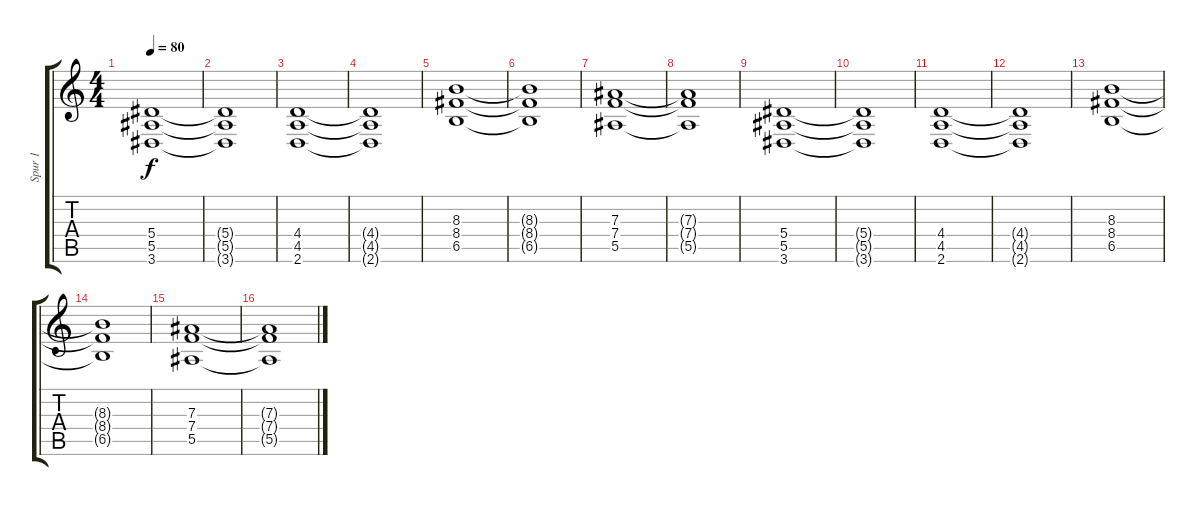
\track ("Spur 1" "Spur 1") {instrument distortionguitar}
\staff {score tabs}
\tuning (C4 G3 Eb3 Bb2 F2 C2) {hide}
\ts (4 4)
\tempo 80
\clef g2
\ks c
(5.4 5.5 3.6).1{dy f} |
(5.4{t} 5.5{t} 3.6{t}).1 |
(4.4 4.5 2.6).1 |
(4.4{t} 4.5{t} 2.6{t}).1 |
(8.3 8.4 6.5).1 |
(8.3{t} 8.4{t} 6.5{t}).1 |
(7.3 7.4 5.5).1 |
(7.3{t} 7.4{t} 5.5{t}).1 |
(5.4 5.5 3.6).1 |
(5.4{t} 5.5{t} 3.6{t}).1 |
(4.4 4.5 2.6).1 |
(4.4{t} 4.5{t} 2.6{t}).1 |
(8.3 8.4 6.5).1 |
(8.3{t} 8.4{t} 6.5{t}).1 |
(7.3 7.4 5.5).1 |
(7.3{t} 7.4{t} 5.5{t}).1
